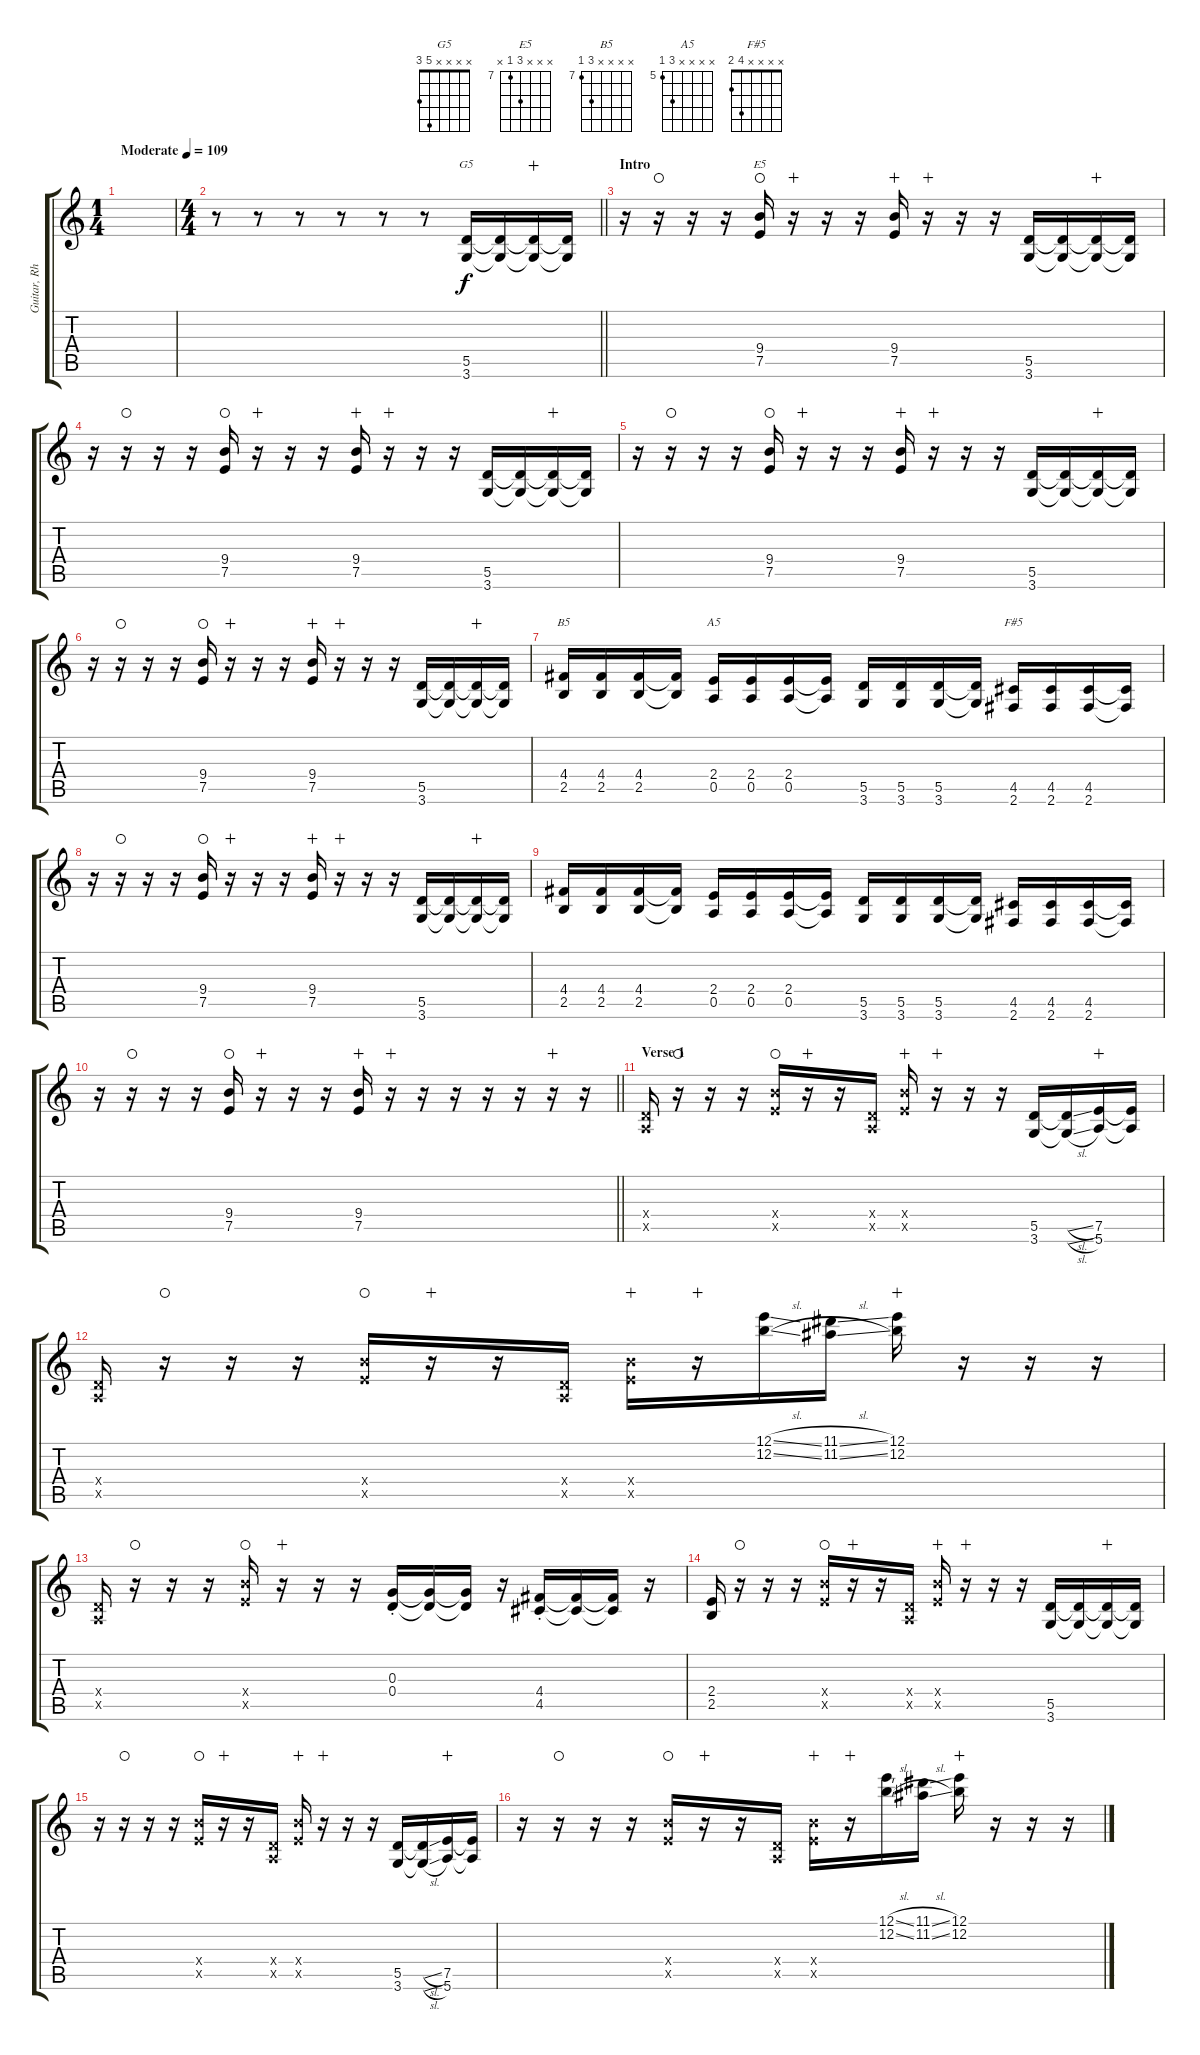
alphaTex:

\track ("Guitar, Rhythm" "Guitar, Rh") {instrument overdrivenguitar}
\staff {score tabs}
\tuning (E4 B3 G3 D3 A2 E2) {hide}
\chord ("G5" x x x x 5 3)
\chord ("E5" x x x 9 7 x) {firstfret 7}
\chord ("B5" x x x x 9 7) {firstfret 7}
\chord ("A5" x x x x 7 5) {firstfret 5}
\chord ("F#5" x x x x 4 2)
\ts (1 4)
\tempo (109 "Moderate")
\clef g2
\ks c
|
\ts (4 4)
\barLineRight lightlight
r.8 r.8 r.8 r.8 r.8 r.8 (5.5 3.6).16{ch "G5"} (5.5{t} 3.6{t}).16 (5.5{t} 3.6{t}).16{wahc} (5.5{t} 3.6{t}).16 |
\section ("" "Intro")
r.16 r.16{waho} r.16 r.16 (9.4 7.5).16{ch "E5" waho} r.16{wahc} r.16 r.16 (9.4 7.5).16{wahc} r.16{wahc} r.16 r.16 (5.5 3.6).16 (5.5{t} 3.6{t}).16 (5.5{t} 3.6{t}).16{wahc} (5.5{t} 3.6{t}).16 |
r.16 r.16{waho} r.16 r.16 (9.4 7.5).16{waho} r.16{wahc} r.16 r.16 (9.4 7.5).16{wahc} r.16{wahc} r.16 r.16 (5.5 3.6).16 (5.5{t} 3.6{t}).16 (5.5{t} 3.6{t}).16{wahc} (5.5{t} 3.6{t}).16 |
r.16 r.16{waho} r.16 r.16 (9.4 7.5).16{waho} r.16{wahc} r.16 r.16 (9.4 7.5).16{wahc} r.16{wahc} r.16 r.16 (5.5 3.6).16 (5.5{t} 3.6{t}).16 (5.5{t} 3.6{t}).16{wahc} (5.5{t} 3.6{t}).16 |
r.16 r.16{waho} r.16 r.16 (9.4 7.5).16{waho} r.16{wahc} r.16 r.16 (9.4 7.5).16{wahc} r.16{wahc} r.16 r.16 (5.5 3.6).16 (5.5{t} 3.6{t}).16 (5.5{t} 3.6{t}).16{wahc} (5.5{t} 3.6{t}).16 |
(4.4 2.5).16{ch "B5"} (4.4 2.5).16 (4.4 2.5).16 (4.4{t} 2.5{t}).16 (2.4 0.5).16{ch "A5"} (2.4 0.5).16 (2.4 0.5).16 (2.4{t} 0.5{t}).16 (5.5 3.6).16 (5.5 3.6).16 (5.5 3.6).16 (5.5{t} 3.6{t}).16 (4.5 2.6).16{ch "F#5"} (4.5 2.6).16 (4.5 2.6).16 (4.5{t} 2.6{t}).16 |
r.16 r.16{waho} r.16 r.16 (9.4 7.5).16{waho} r.16{wahc} r.16 r.16 (9.4 7.5).16{wahc} r.16{wahc} r.16 r.16 (5.5 3.6).16 (5.5{t} 3.6{t}).16 (5.5{t} 3.6{t}).16{wahc} (5.5{t} 3.6{t}).16 |
(4.4 2.5).16 (4.4 2.5).16 (4.4 2.5).16 (4.4{t} 2.5{t}).16 (2.4 0.5).16 (2.4 0.5).16 (2.4 0.5).16 (2.4{t} 0.5{t}).16 (5.5 3.6).16 (5.5 3.6).16 (5.5 3.6).16 (5.5{t} 3.6{t}).16 (4.5 2.6).16 (4.5 2.6).16 (4.5 2.6).16 (4.5{t} 2.6{t}).16 |
\barLineRight lightlight
r.16 r.16{waho} r.16 r.16 (9.4 7.5).16{waho} r.16{wahc} r.16 r.16 (9.4 7.5).16{wahc} r.16{wahc} r.16 r.16 r.16 r.16 r.16{wahc} r.16 |
\section ("" "Verse 1")
(0.4{x} 0.5{x}).16 r.16{waho} r.16 r.16 (9.4{x} 7.5{x}).16{waho} r.16{wahc} r.16 (0.4{x} 0.5{x}).16 (9.4{x} 7.5{x}).16{wahc} r.16{wahc} r.16 r.16 (5.5 3.6).16 (5.5{sl t} 3.6{sl t}).16 (7.5 5.6).16{wahc} (7.5{t} 5.6{t}).16 |
(0.4{x} 0.5{x}).16 r.16{waho} r.16 r.16 (9.4{x} 7.5{x}).16{waho} r.16{wahc} r.16 (0.4{x} 0.5{x}).16 (9.4{x} 7.5{x}).16{wahc} r.16{wahc} (12.1{sl} 12.2{sl}).16 (11.1{sl} 11.2{sl}).16 (12.1 12.2).16{wahc} r.16 r.16 r.16 |
(0.4{x} 0.5{x}).16 r.16{waho} r.16 r.16 (9.4{x} 7.5{x}).16{waho} r.16{wahc} r.16 r.16 (0.3 0.4{st}).16 (0.3{t} 0.4{t}).16 (0.3{t} 0.4{t}).16 r.16 (4.4{st} 4.5).16 (4.4{t} 4.5{t}).16 (4.4{t} 4.5{t}).16 r.16 |
(2.4 2.5).16 r.16{waho} r.16 r.16 (9.4{x} 7.5{x}).16{waho} r.16{wahc} r.16 (0.4{x} 0.5{x}).16 (9.4{x} 7.5{x}).16{wahc} r.16{wahc} r.16 r.16 (5.5 3.6).16 (5.5{t} 3.6{t}).16 (5.5{t} 3.6{t}).16{wahc} (5.5{t} 3.6{t}).16 |
r.16 r.16{waho} r.16 r.16 (9.4{x} 7.5{x}).16{waho} r.16{wahc} r.16 (0.4{x} 0.5{x}).16 (9.4{x} 7.5{x}).16{wahc} r.16{wahc} r.16 r.16 (5.5 3.6).16 (5.5{sl t} 3.6{sl t}).16 (7.5 5.6).16{wahc} (7.5{t} 5.6{t}).16 |
r.16 r.16{waho} r.16 r.16 (9.4{x} 7.5{x}).16{waho} r.16{wahc} r.16 (0.4{x} 0.5{x}).16 (9.4{x} 7.5{x}).16{wahc} r.16{wahc} (12.1{sl} 12.2{sl}).16 (11.1{sl} 11.2{sl}).16 (12.1 12.2).16{wahc} r.16 r.16 r.16
